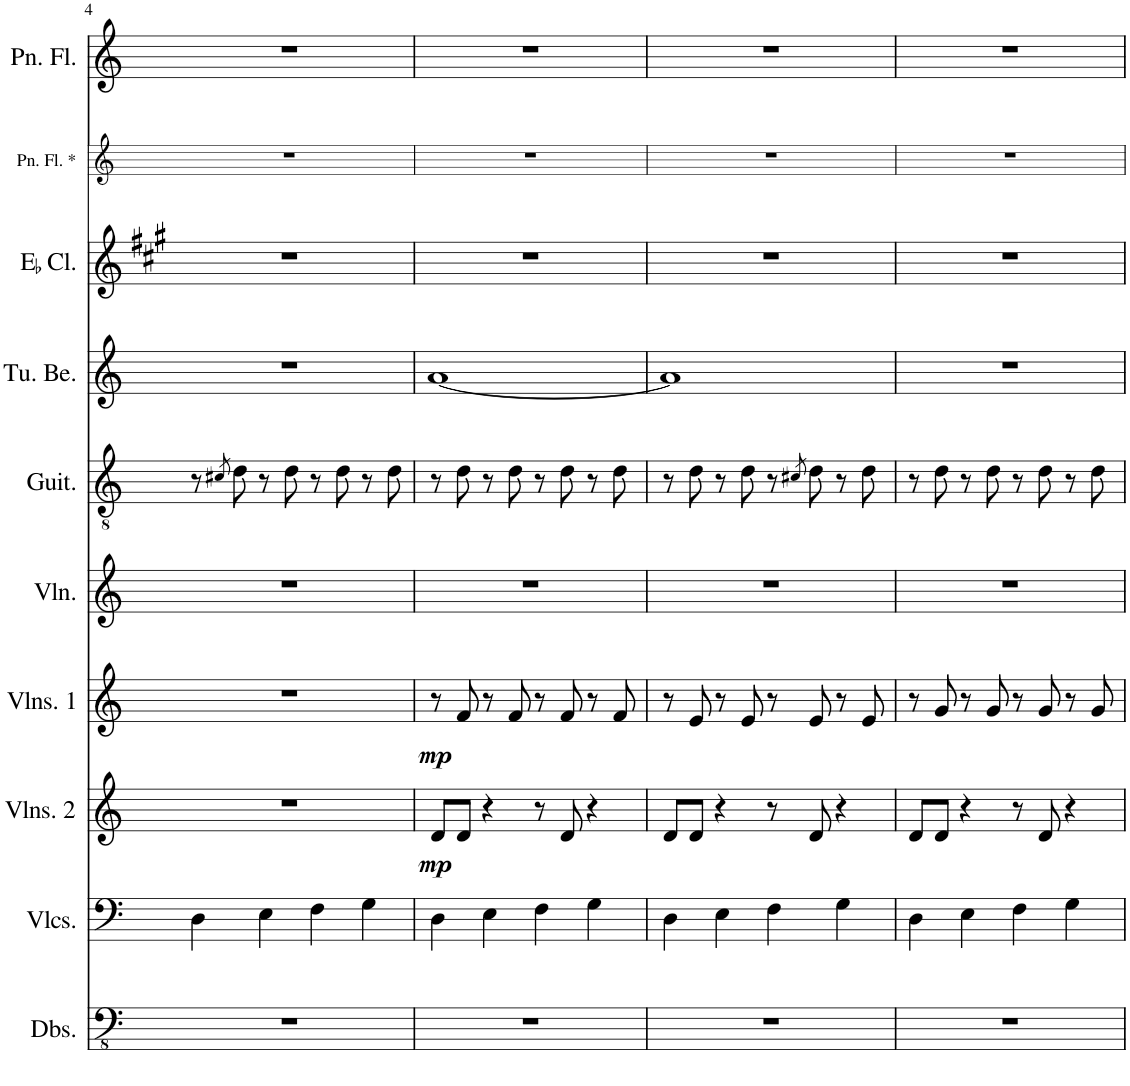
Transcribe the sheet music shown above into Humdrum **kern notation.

**kern	**kern	**kern	**dynam	**kern	**dynam	**kern	**kern	**kern	**kern	**kern	**kern
*part10	*part9	*part8	*part8	*part7	*part7	*part6	*part5	*part4	*part3	*part2	*part1
*staff10	*staff9	*staff8	*staff8	*staff7	*staff7	*staff6	*staff5	*staff4	*staff3	*staff2	*staff1
*I"Double Basses	*I"Violoncellos	*I"Violins 2	*	*I"Violins 1	*	*I"Violin	*I"Guitar	*I"Tubular Bells	*I"EaccidentalFlat Clarinet	*I"Pan Flute (effects)	*I"Pan Flute
*I'Dbs.	*I'Vlcs.	*I'Vlns. 2	*	*I'Vlns. 1	*	*I'Vln.	*I'Guit.	*I'Tu. Be.	*I'EaccidentalFlat Cl.	*I'Pn. Fl. *	*I'Pn. Fl.
!!LO:PB:g=z
*clefFv4	*clefF4	*clefG2	*	*clefG2	*	*clefG2	*clefGv2	*clefG2	*clefG2	*clefG2	*clefG2
*	*	*	*	*	*	*	*	*	*Trd-2c-3	*	*
*k[]	*k[]	*k[]	*	*k[]	*	*k[]	*k[]	*k[]	*k[f#c#g#]	*k[]	*k[]
*M4/4	*M4/4	*M4/4	*	*M4/4	*	*M4/4	*M4/4	*M4/4	*M4/4	*M4/4	*M4/4
=4	=4	=4	=4	=4	=4	=4	=4	=4	=4	=4	=4
1r	4D\	1r	.	1r	.	1r	8r	1r	1r	1r	1r
.	.	.	.	.	.	.	8qc#X/	.	.	.	.
.	.	.	.	.	.	.	8d\	.	.	.	.
.	4E\	.	.	.	.	.	8r	.	.	.	.
.	.	.	.	.	.	.	8d\	.	.	.	.
.	4F\	.	.	.	.	.	8r	.	.	.	.
.	.	.	.	.	.	.	8d\	.	.	.	.
.	4G\	.	.	.	.	.	8r	.	.	.	.
.	.	.	.	.	.	.	8d\	.	.	.	.
=5	=5	=5	=5	=5	=5	=5	=5	=5	=5	=5	=5
!	!	!	!LO:DY:b	!	!LO:DY:b	!	!	!	!	!	!
1r	4D\	8d'/L	mp	8r	mp	1r	8r	[1a	1r	1r	1r
.	.	8d'/J	.	8f'/	.	.	8d\	.	.	.	.
.	4E\	4r	.	8r	.	.	8r	.	.	.	.
.	.	.	.	8f'/	.	.	8d\	.	.	.	.
.	4F\	8r	.	8r	.	.	8r	.	.	.	.
.	.	8d'/	.	8f'/	.	.	8d\	.	.	.	.
.	4G\	4r	.	8r	.	.	8r	.	.	.	.
.	.	.	.	8f'/	.	.	8d\	.	.	.	.
=6	=6	=6	=6	=6	=6	=6	=6	=6	=6	=6	=6
1r	4D\	8d'/L	.	8r	.	1r	8r	1a]	1r	1r	1r
.	.	8d'/J	.	8e'/	.	.	8d\	.	.	.	.
.	4E\	4r	.	8r	.	.	8r	.	.	.	.
.	.	.	.	8e'/	.	.	8d\	.	.	.	.
.	4F\	8r	.	8r	.	.	8r	.	.	.	.
.	.	.	.	.	.	.	8qc#X/	.	.	.	.
.	.	8d'/	.	8e'/	.	.	8d\	.	.	.	.
.	4G\	4r	.	8r	.	.	8r	.	.	.	.
.	.	.	.	8e'/	.	.	8d\	.	.	.	.
=7	=7	=7	=7	=7	=7	=7	=7	=7	=7	=7	=7
1r	4D\	8d'/L	.	8r	.	1r	8r	1r	1r	1r	1r
.	.	8d'/J	.	8g'/	.	.	8d\	.	.	.	.
.	4E\	4r	.	8r	.	.	8r	.	.	.	.
.	.	.	.	8g'/	.	.	8d\	.	.	.	.
.	4F\	8r	.	8r	.	.	8r	.	.	.	.
.	.	8d'/	.	8g'/	.	.	8d\	.	.	.	.
.	4G\	4r	.	8r	.	.	8r	.	.	.	.
.	.	.	.	8g'/	.	.	8d\	.	.	.	.
=	=	=	=	=	=	=	=	=	=	=	=
*-	*-	*-	*-	*-	*-	*-	*-	*-	*-	*-	*-
